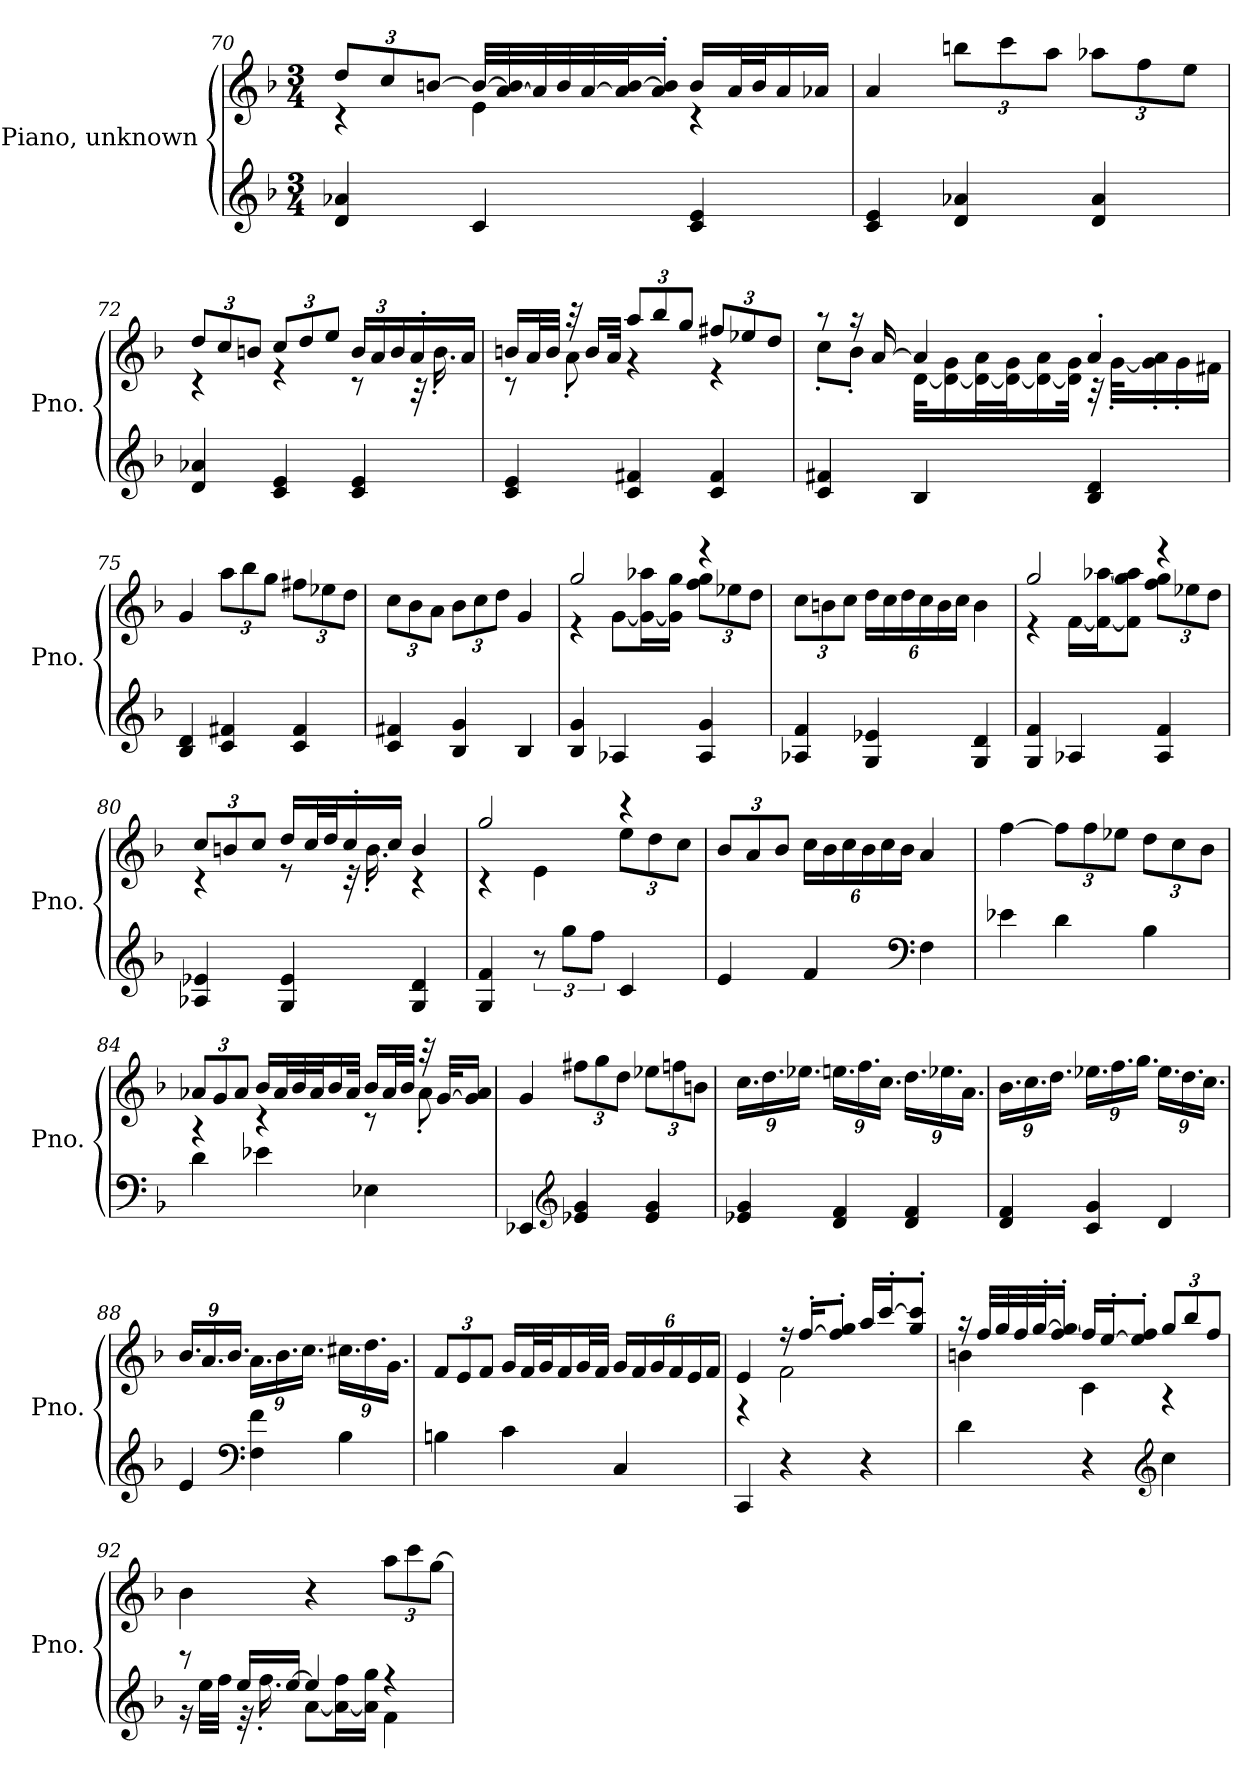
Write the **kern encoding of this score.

**kern	**kern
*part1	*part1
*staff2	*staff1
*I"Piano, unknown	*
*I'Pno.	*
*clefG2	*clefG2
*k[b-]	*k[b-]
*M3/4	*M3/4
*	*Xbrackettup
=70	=70
*	*^
4d/ 4a-X/	12dd/L	4r
.	12cc/	.
.	[12bn/J	.
4c/	32b/LLL_	4e\
.	[32a/ 32b/]	.
.	32a/]	.
.	32b/	.
.	[32a/	.
.	32a/] [32b/J	.
.	16a/' 16b/]'JJ	.
4c/ 4e/	16b/LL	4r
.	32a/L	.
.	32b/J	.
.	16a/	.
.	16a-X/JJ	.
*	*v	*v
=71	=71
4c/ 4e/	4a/
4d/ 4a-X/	12bbn\L
.	12ccc\
.	12aa\J
4d/ 4a-/	12aa-X\L
.	12ff\
.	12ee\J
!!LO:PB:g=z
=72	=72
*	*^
4d/ 4a-X/	12dd/L	4r
.	12cc/	.
.	12bn/J	.
4c/ 4e/	12cc/L	4r
.	12dd/	.
.	12ee/J	.
4c/ 4e/	24b/LL	8r
.	24a/	.
.	24b/	.
.	16a'/	32r
.	.	16.b'\
.	16a/JJ	.
=73	=73	=73
4c/ 4e/	16bn/LL	8r
.	32a/L	.
.	32b/JJJ	.
.	32r	8a'\
.	16b/LL	.
.	32a/JJk	.
4c/ 4f#X/	12aa/L	4r
.	12bb-/	.
.	12gg/J	.
4c/ 4f#/	12ff#X/L	4r
.	12ee-X/	.
.	12dd/J	.
!!LO:LB:g=z	!!
=74	=74	=74
4c/ 4f#X/	8r	8cc'\L
.	16r	8b-'\J
.	[16a/	.
4B-/	4a/]	[32d\KLL
.	.	16d\_ 16g\
.	.	32d\_ 32a\L
.	.	32d\_ 32g\J
.	.	16d\_ 16a\
.	.	32d\] 32g\JJk
4B-/ 4d/	4a'/	32r
.	.	[32g'\KLL
.	.	16g\]' 16a\'
.	.	16g'\
.	.	16f#X\JJ
*	*v	*v
=75	=75
4B-/ 4d/	4g/
4c/ 4f#X/	12aa\L
.	12bb-\
.	12gg\J
4c/ 4f#/	12ff#X\L
.	12ee-X\
.	12dd\J
=76	=76
4c/ 4f#X/	12cc\L
.	12b-\
.	12a\J
4B-/ 4g/	12b-\L
.	12cc\
.	12dd\J
4B-/	4g/
!!LO:LB:g=z
=77	=77
*	*^
4B-/ 4g/	2gg/	4r
4A-X/	.	[8g\L
.	.	16g\_ 16aa-X\L
.	.	16g\] 16gg\JJ
4A-/ 4g/	4r	12ff\ 12gg\L
.	.	12ee-X\
.	.	12dd\J
*	*v	*v
=78	=78
4A-X/ 4f/	12cc\L
.	12bn\
.	12cc\J
4G/ 4e-X/	24dd\LL
.	24cc\
.	24dd\
.	24cc\
.	24b\
.	24cc\JJ
4G/ 4d/	4b\
=79	=79
*	*^
4G/ 4f/	2gg/	4r
4A-X/	.	[16f\LL
.	.	16f\_ [16aa-X\J
.	.	8f\] 8gg\ 8aa-\]J
4A-/ 4f/	4r	12ff\ 12gg\L
.	.	12ee-X\
.	.	12dd\J
=80	=80	=80
4A-X/ 4e-X/	12cc/L	4r
.	12bn/	.
.	12cc/J	.
4G/ 4e-/	16dd/LL	8r
.	32cc/L	.
.	32dd/J	.
.	16cc'/	32r
.	.	16.b'\
.	16cc/JJ	.
4G/ 4d/	4b/	4r
!!LO:LB:g=z	!!
=81	=81	=81
4G/ 4f/	2gg/	4r
12r	.	4e\
12gg\L	.	.
12ff\J	.	.
4c/	4r	12ee\L
.	.	12dd\
.	.	12cc\J
*	*v	*v
=82	=82
4e/	12b-/L
.	12a/
.	12b-/J
4f/	24cc\LL
.	24b-\
.	24cc\
.	24b-\
.	24cc\
.	24b-\JJ
*clefF4	*
4F\	4a/
=83	=83
4e-X\	[4ff\
4d\	12ff\L]
.	12ff\
.	12ee-X\J
4B-\	12dd\L
.	12cc\
.	12b-\J
=84	=84
*	*^
4d\	12a-X/L	4r
.	12g/	.
.	12a-/J	.
4e-X\	16b-/LL	4r
.	32a-/L	.
.	32b-/	.
.	32a-/J	.
.	16b-/	.
.	32a-/JJk	.
4E-X\	16b-/LL	8r
.	32a-/L	.
.	32b-/JJJ	.
.	32r	8a-'\
.	[32g/KLL	.
.	16g/] 16a-/JJ	.
*	*v	*v
!!LO:LB:g=z
=85	=85
4EE-X/	4g/
*clefG2	*
4e-X/ 4g/	12ff#X\L
.	12gg\
.	12dd\J
4e-/ 4g/	12ee-X\L
.	12ffn\
.	12bn\J
=86	=86
4e-X/ 4g/	18.cc\LL
.	18.dd\
.	18.ee-X\JJ
4d/ 4f/	18.een\LL
.	18.ff\
.	18.cc\JJ
4d/ 4f/	18.dd\LL
.	18.ee-X\
.	18.a\JJ
=87	=87
4d/ 4f/	18.b-\LL
.	18.cc\
.	18.dd\JJ
4c/ 4g/	18.ee-X\LL
.	18.ff\
.	18.gg\JJ
4d/	18.ee-\LL
.	18.dd\
.	18.cc\JJ
!!LO:LB:g=z
=88	=88
4e/	18.b-/LL
.	18.a/
.	18.b-/JJ
*clefF4	*
4F\ 4f\	18.a\LL
.	18.b-\
.	18.cc\JJ
4B-\	18.cc#X\LL
.	18.dd\
.	18.g\JJ
=89	=89
4Bn\	12f/L
.	12e/
.	12f/J
4c\	16g/LL
.	32f/L
.	32g/J
.	16f/
.	32g/L
.	32f/JJJ
4C/	24g/LL
.	24f/
.	24g/
.	24f/
.	24e/
.	24f/JJ
=90	=90
*	*^
4CC/	4e/	4r
4r	16r	2f\
.	[16ff'/KL	.
.	8ff/]' 8gg/'J	.
4r	16aa/LL	.
.	[16ccc'/J	.
.	8gg/' 8ccc/]'J	.
!!LO:PB:g=z	!!
=91	=91	=91
4d\	16r	4bn\
.	32ff/LLL	.
.	32gg/	.
.	32ff/	.
.	[32gg'/J	.
.	[16ff/' 16gg/]'JJ	.
4r	16ff/LL]	4c\
.	[16ee'/J	.
.	8ee/]' 8ff/'J	.
*clefG2	*	*
4cc\	12gg/L	4r
.	12bb-/	.
.	12ff/J	.
*	*v	*v
=92	=92
*^	*
8r	16r	4b-\
.	32ee\LLL	.
.	32ff\JJJ	.
16ee/LL	32r	.
.	16.ff'\	.
[16ee/JJ	.	.
4ee/]	[8a\L	4r
.	16a\_ 16ff\L	.
.	16a\] 16gg\JJ	.
4r	4f\	12aa\L
.	.	12ccc\
.	.	[12gg\J
*v	*v	*
=	=
*-	*-
